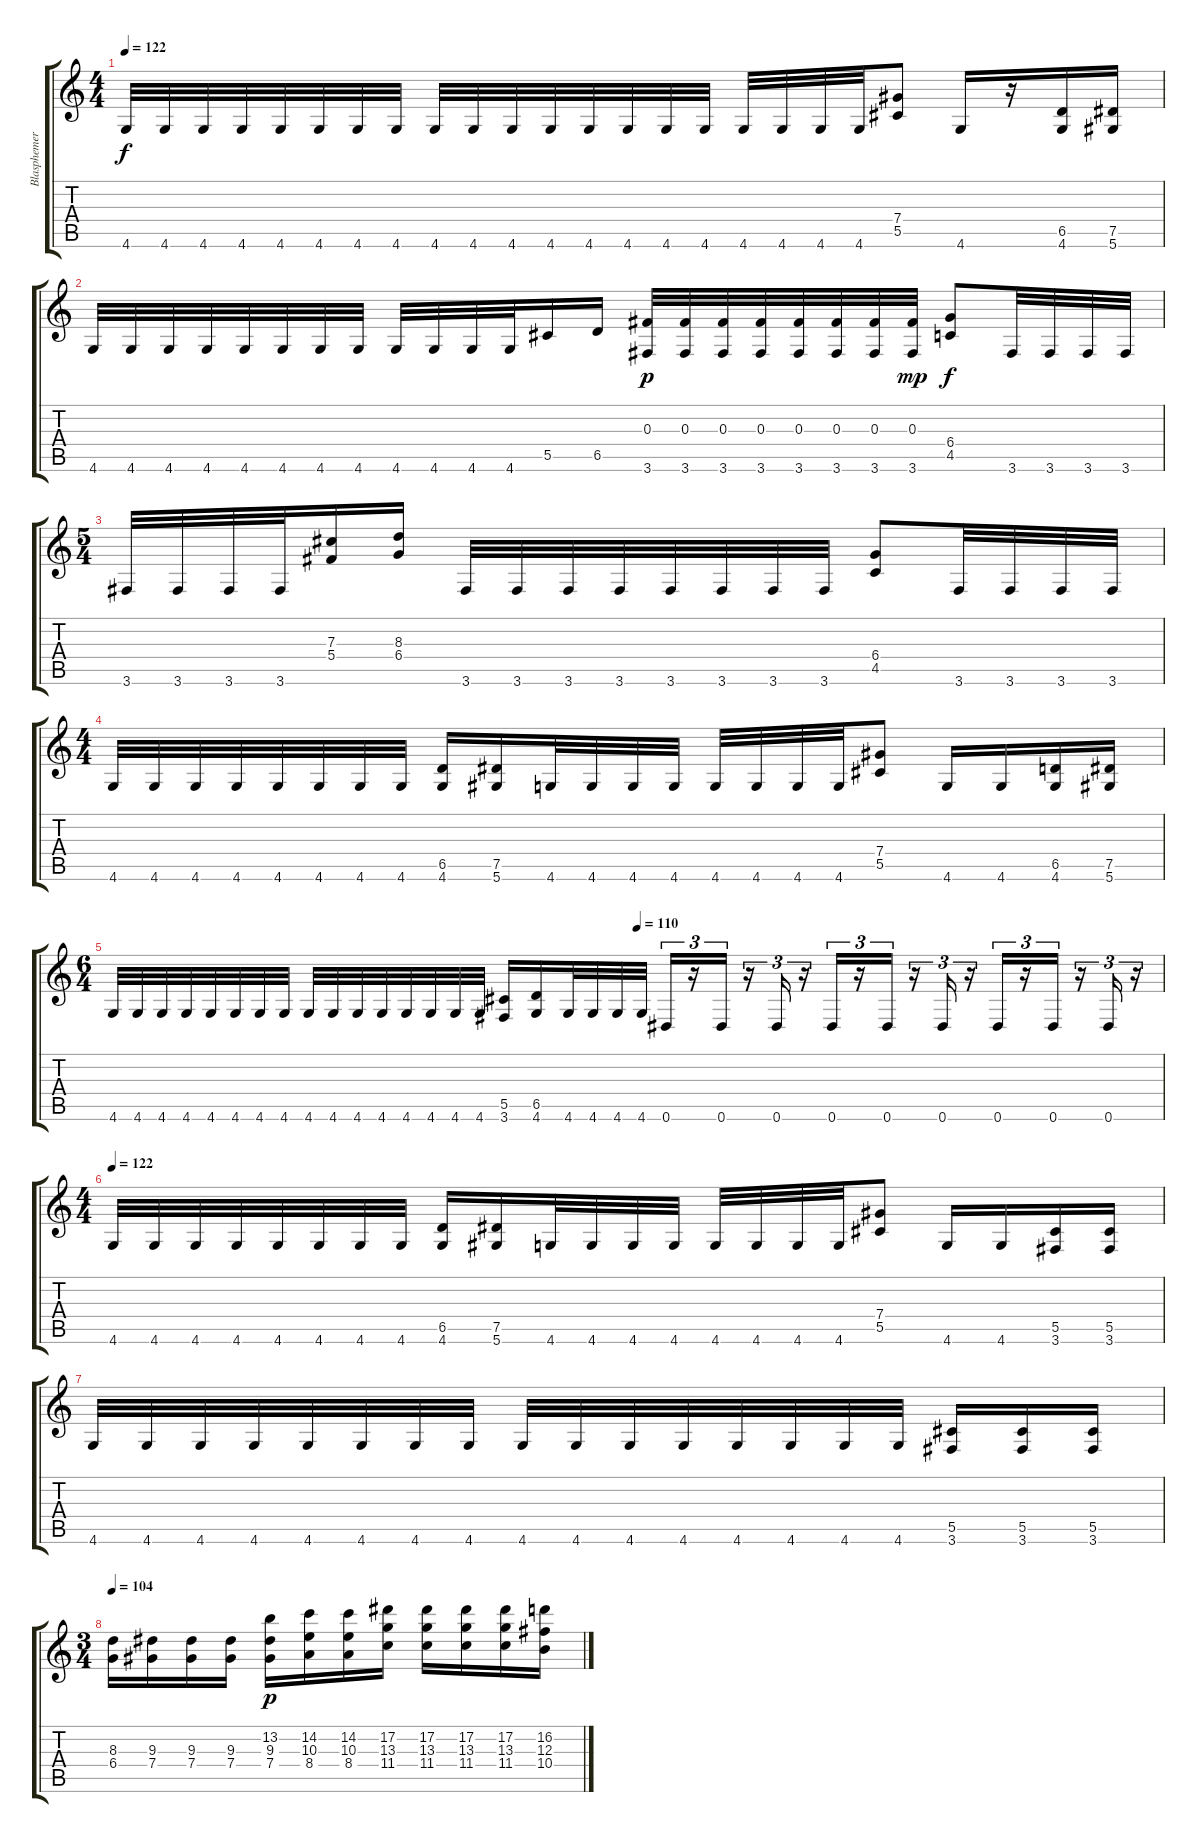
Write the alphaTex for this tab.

\track ("Blasphemer" "Blasphemer") {instrument overdrivenguitar}
\staff {score tabs}
\tuning (Eb4 Bb3 Gb3 Db3 Ab2 Eb2) {hide}
\ts (4 4)
\tempo 124
\tempo 122
\clef g2
\ks c
4.6.32{dy f balance 8} 4.6.32 4.6.32 4.6.32 4.6.32 4.6.32 4.6.32 4.6.32 4.6.32 4.6.32 4.6.32 4.6.32 4.6.32 4.6.32 4.6.32 4.6.32 4.6.32 4.6.32 4.6.32 4.6.32 (7.4 5.5).8 4.6.16 r.16 (6.5 4.6).16 (7.5 5.6).16 |
4.6.32 4.6.32 4.6.32 4.6.32 4.6.32 4.6.32 4.6.32 4.6.32 4.6.32 4.6.32 4.6.32 4.6.32 5.5.16 6.5.16 (0.3 3.6).32{dy p} (0.3 3.6).32 (0.3 3.6).32 (0.3 3.6).32 (0.3 3.6).32 (0.3 3.6).32 (0.3 3.6).32 (0.3 3.6).32{dy mp} (6.4 4.5).8{dy f} 3.6.32 3.6.32 3.6.32 3.6.32 |
\ts (5 4)
3.6.32 3.6.32 3.6.32 3.6.32 (7.3 5.4).16 (8.3 6.4).16 3.6.32 3.6.32 3.6.32 3.6.32 3.6.32 3.6.32 3.6.32 3.6.32 (6.4 4.5).8{balance 16} 3.6.32{balance 8} 3.6.32 3.6.32 3.6.32 |
\ts (4 4)
4.6.32 4.6.32 4.6.32 4.6.32 4.6.32 4.6.32 4.6.32 4.6.32 (6.5 4.6).16 (7.5 5.6).16 4.6.32 4.6.32 4.6.32 4.6.32 4.6.32 4.6.32 4.6.32 4.6.32 (7.4 5.5).8 4.6.16 4.6.16 (6.5 4.6).16 (7.5 5.6).16 |
\ts (6 4)
\tempo (110 0.5)
4.6.32 4.6.32 4.6.32 4.6.32 4.6.32 4.6.32 4.6.32 4.6.32 4.6.32 4.6.32 4.6.32 4.6.32 4.6.32 4.6.32 4.6.32 4.6.32 (5.5 3.6).16 (6.5 4.6).16 4.6.32 4.6.32 4.6.32 4.6.32 0.6.16{tu (3 2)} r.16{tu (3 2)} 0.6.16{tu (3 2)} r.16{tu (3 2)} 0.6.16{tu (3 2)} r.16{tu (3 2)} 0.6.16{tu (3 2)} r.16{tu (3 2)} 0.6.16{tu (3 2)} r.16{tu (3 2)} 0.6.16{tu (3 2)} r.16{tu (3 2)} 0.6.16{tu (3 2)} r.16{tu (3 2)} 0.6.16{tu (3 2)} r.16{tu (3 2)} 0.6.16{tu (3 2)} r.16{tu (3 2)} |
\ts (4 4)
\tempo 122
4.6.32 4.6.32 4.6.32 4.6.32 4.6.32 4.6.32 4.6.32 4.6.32 (6.5 4.6).16 (7.5 5.6).16 4.6.32 4.6.32 4.6.32 4.6.32 4.6.32 4.6.32 4.6.32 4.6.32 (7.4 5.5).8 4.6.16 4.6.16 (5.5 3.6).16 (5.5 3.6).16 |
4.6.32 4.6.32 4.6.32 4.6.32 4.6.32 4.6.32 4.6.32 4.6.32 4.6.32 4.6.32 4.6.32 4.6.32 4.6.32 4.6.32 4.6.32 4.6.32 (5.5 3.6).16 (5.5 3.6).16 (5.5 3.6).16 |
\ts (3 4)
\tempo 104
(8.3 6.4).16 (9.3 7.4).16 (9.3 7.4).16 (9.3 7.4).16 (13.2 9.3 7.4).16{dy p} (14.2 10.3 8.4).16 (14.2 10.3 8.4).16 (17.2 13.3 11.4).16 (17.2 13.3 11.4).16 (17.2 13.3 11.4).16 (17.2 13.3 11.4).16 (16.2 12.3 10.4).16
